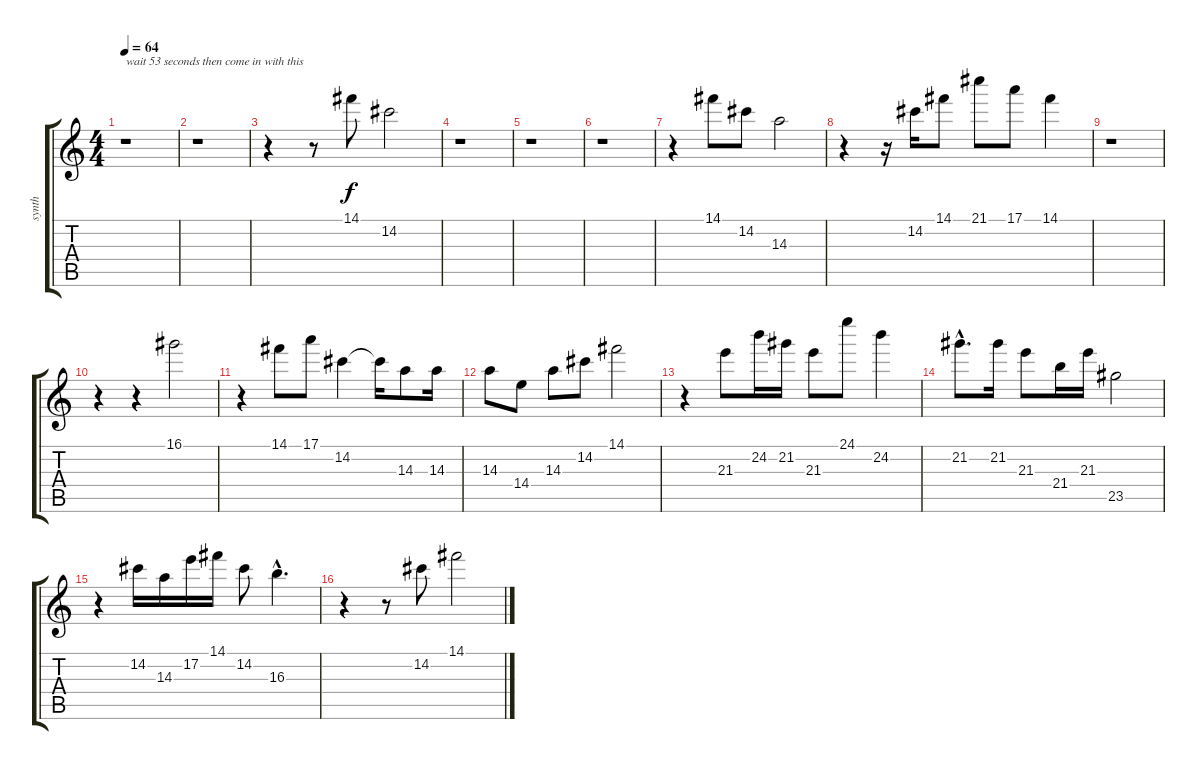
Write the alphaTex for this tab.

\track ("synth" "synth") {instrument synthbass1}
\staff {score tabs}
\tuning (E4 B3 G3 D3 A2 E2) {hide}
\ts (4 4)
\tempo 64
\clef g2
\ks c
r.1{txt "wait 53 seconds then come in with this" dy f instrument synthbass1} |
r.1 |
r.4 r.8 14.1.8 14.2.2 |
r.1 |
r.1 |
r.1 |
r.4 14.1.8 14.2.8 14.3.2 |
r.4 r.16 14.2.16 14.1.8 21.1.8 17.1.8 14.1.4 |
r.1 |
r.4 r.4 16.1.2 |
r.4 14.1.8 17.1.8 14.2.4 14.2{t}.16 14.3.8 14.3.16 |
14.3.8 14.4.8 14.3.8 14.2.8 14.1.2 |
r.4 21.3.8 24.2.16 21.2.16 21.3.8 24.1.8 24.2.4 |
21.2{hac}.8{d} 21.2.16 21.3.8 21.4.16 21.3.16 23.5.2 |
r.4 14.2.16 14.3.16 17.2.16 14.1.16 14.2.8 16.3{hac}.4{d} |
r.4 r.8 14.2.8 14.1.2
